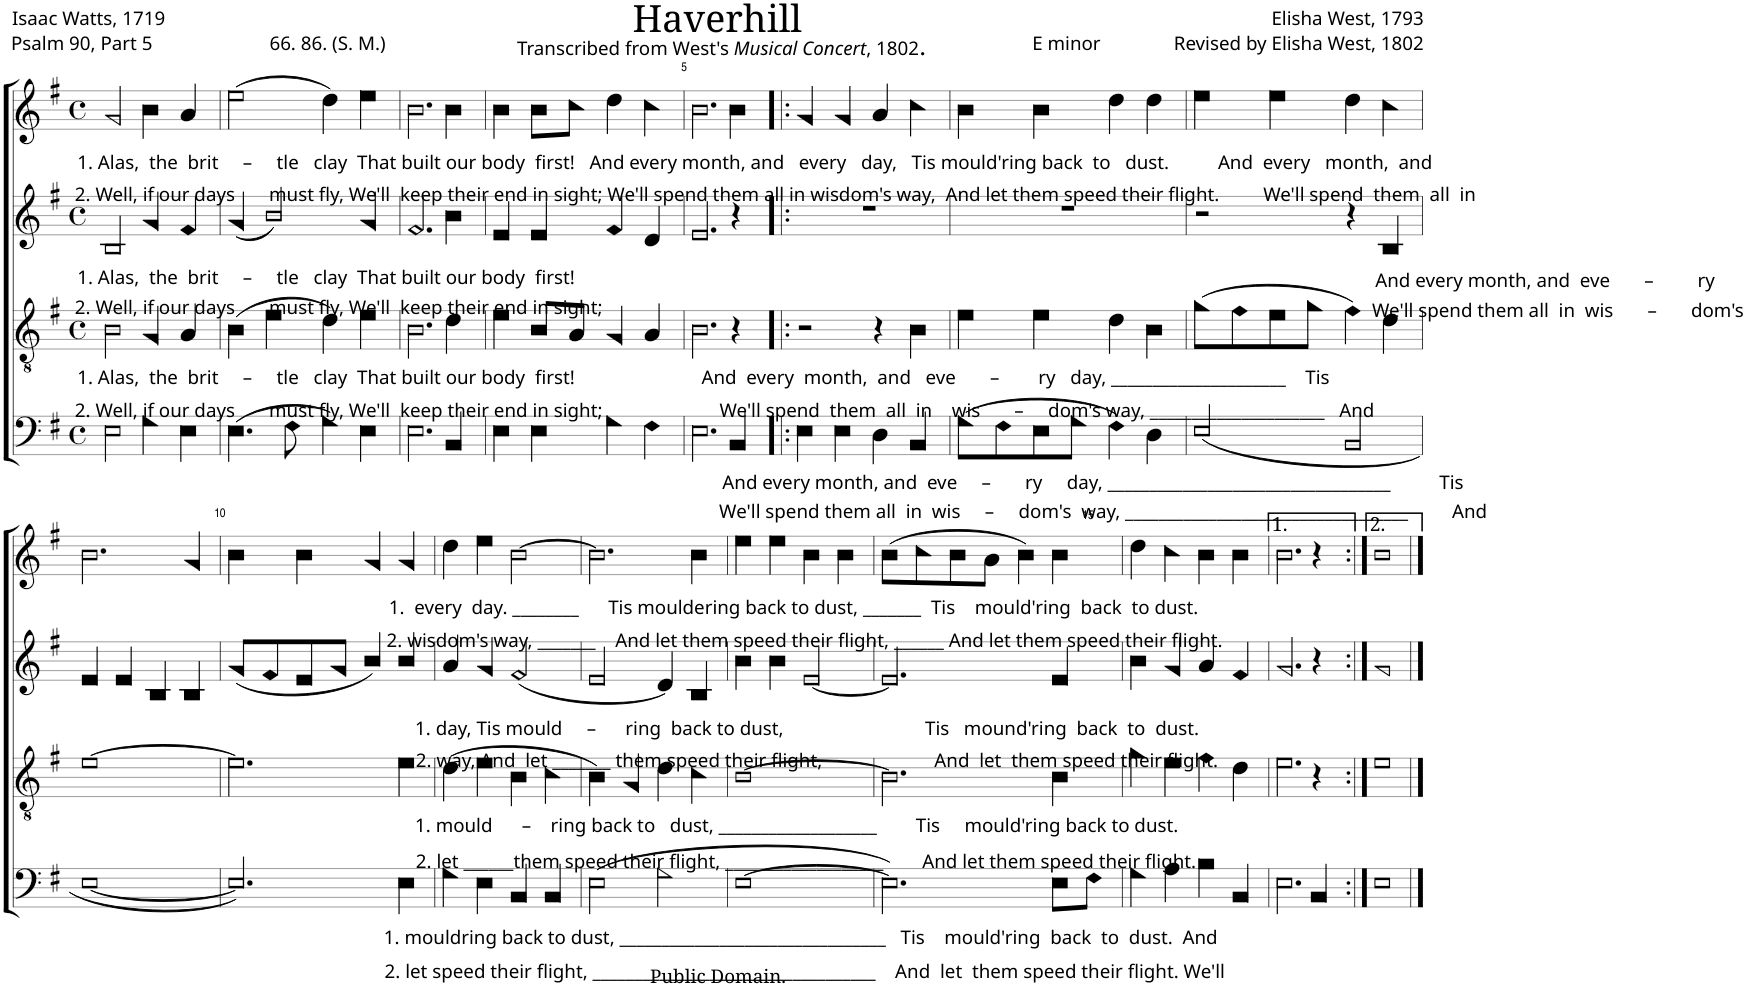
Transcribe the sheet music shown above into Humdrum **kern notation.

**kern	**kern	**kern	**kern
*part4	*part3	*part2	*part1
*staff4	*staff3	*staff2	*staff1
*I"Bass	*I"Tenor	*I"Voice	*I"Voice
*clefF4	*clefGv2	*clefG2	*clefG2
*k[f#]	*k[f#]	*k[f#]	*k[f#]
*M4/4	*M4/4	*M4/4	*M4/4
*met(c)	*met(c)	*met(c)	*met(c)
=1	=1	=1	=1
!	!	!	!LO:TX:b:t=1. Alas,  the  brit     –     tle   clay  That built our body  first!   And every month, and   every   day,   Tis mould'ring back  to   dust.          And  every   month,  and
!	!	!	!LO:TX:b:t=2. Well, if our days       must fly, We'll  keep their end in sight; We'll spend them all in wisdom's way,  And let them speed their flight.         We'll spend  them  all  in
!	!	!LO:TX:b:t=1. Alas,  the  brit     –     tle   clay  That built our body  first!	!
!	!	!LO:TX:b:t=2. Well, if our days       must fly, We'll  keep their end in sight;	!
!	!LO:TX:b:t=1. Alas,  the  brit     –     tle   clay  That built our body  first!                          And  every  month,  and   eve       –        ry   day, _____________________    Tis	!	!
!	!LO:TX:b:t=2. Well, if our days       must fly, We'll  keep their end in sight;                        We'll spend  them  all  in    wis       –     dom's way, _____________________   And	!	!
2E!\	2B!\	2B!/	2g!/
4G!\	4G!/	4g!/	4b!\
4E!\	4A!/	4f#!/	4a!/
=2	=2	=2	=2
(4.E!\	(4B!\	(4g!/	(2ee!\
.	4e!\	2b!/)	.
8F#!\	.	.	.
4G!\)	4d!\)	.	4dd!\)
4E!\	4e!\	4g!/	4ee!\
=3	=3	=3	=3
2.E!\	2.B!\	2.f#!/	2.b!\
4BB!/	4d!\	4b!\	4b!\
=4	=4	=4	=4
4E!\	4e!\	4e!/	4b!\
4E!\	8B!/L	4e!/	8b!\L
.	8A!/J	.	8cc!\J
4G!\	4G!/	4f#!/	4dd!\
4F#!\	4A!/	4d!/	4cc!\
=5	=5	=5	=5
2.E!\	2.B!\	2.e!/	2.b!\
!LO:TX:b:t=And every month, and  eve     –       ry     day, __________________________________          Tis	!	!	!
!LO:TX:b:t=We'll spend them all  in  wis     –     dom's  way, __________________________________         And	!	!	!
4BB!/	4r	4r	4b!\
=6!|:	=6!|:	=6!|:	=6!|:
4E!\	2r	1r	4g!/
4E!\	.	.	4g!/
4D!\	4r	.	4a!/
4BB!/	4B!\	.	4cc!\
=7	=7	=7	=7
(8G!\L	4e!\	1r	4b!\
8F#!\	.	.	.
8E!\	4e!\	.	4b!\
8G!\J	.	.	.
4F#!\)	4d!\	.	4dd!\
4D!\	4B!\	.	4dd!\
=8	=8	=8	=8
(<2E!/	(8g!\L	2r	4ee!\
.	8f#!\	.	.
.	8e!\	.	4ee!\
.	8g!\J	.	.
2BB!/	4f#!\)	4r	4dd!\
!	!	!LO:TX:b:t=And every month, and  eve       –         ry	!
!	!	!LO:TX:b:t=We'll spend them all  in  wis       –       dom's	!
.	4d!\	4B!/	4cc!\
!!LO:LB:g=z
=9	=9	=9	=9
[<1E!	[1e!	4e!/	2.b!\
.	.	4e!/	.
.	.	4B!/	.
.	.	4B!/	4g!/
=10	=10	=10	=10
2.E!/])	2.e!\]	(8g!/L	4b!\
.	.	8f#!/	.
.	.	8e!/	4b!\
.	.	8g!/J	.
.	.	4b!/)	4g!/
4E!\	4e!\	4b!/	4g!/
=11	=11	=11	=11
!	!	!	!LO:TX:b:t=1.  every  day. ________      Tis mouldering back to dust, _______  Tis    mould'ring  back  to dust.
!	!	!	!LO:TX:b:t=2. wisdom's way, _______    And let them speed their flight, ______ And let them speed their flight.
!	!	!LO:TX:b:t=1. day, Tis mould     –      ring  back to dust,                             Tis   mound'ring  back  to  dust.	!
!	!	!LO:TX:b:t=2. way, And  let _______ them speed their flight,                       And  let  them speed their flight.	!
!	!LO:TX:b:t=1. mould      –    ring back to   dust, ___________________        Tis     mould'ring back to dust.	!	!
!	!LO:TX:b:t=2. let ______them speed their flight, ___________________        And let them speed their flight.	!	!
!LO:TX:b:t=1. mouldring back to dust, ________________________________   Tis    mould'ring  back  to  dust.  And	!	!	!
!LO:TX:b:t=2. let speed their flight, __________________________________    And  let  them speed their flight. We'll	!	!	!
4G!\	(4d!\	4a!/	4dd!\
4E!\	4e!\	4g!/	4ee!\
4BB!/	4B!\	(2f#!/	[2b!\
4BB!/	4c!\	.	.
=12	=12	=12	=12
(2E!\	4B!\)	2e!/	2.b!\]
.	4G!/	.	.
2G!\	4d!\	4d!/)	.
.	4c!\	4B!/	4b!\
=13	=13	=13	=13
[1E!	[1B!	4b!\	4ee!\
.	.	4b!\	4ee!\
.	.	[2e!/	4b!\
.	.	.	4b!\
=14	=14	=14	=14
2.E!\])	2.B!\]	2.e!/]	(8b!\L
.	.	.	8cc!\
.	.	.	8b!\
.	.	.	8a!\J
.	.	.	4b!\)
8E!\L	4B!\	4e!/	4b!\
8F#!\J	.	.	.
=15	=15	=15	=15
4G!\	4g!\	4b!\	4dd!\
4A!\	4e!\	4g!/	4cc!\
4B!\	4f#!\	4a!/	4b!\
4BB!/	4d!\	4f#!/	4b!\
=16	=16	=16	=16
2.E!\	2.e!\	2.g!/	2.b!\
4BB!/	4r	4r	4r
=17:|!	=17:|!	=17:|!	=17:|!
1E!	1e!	1g!	1b!
==	==	==	==
*-	*-	*-	*-
